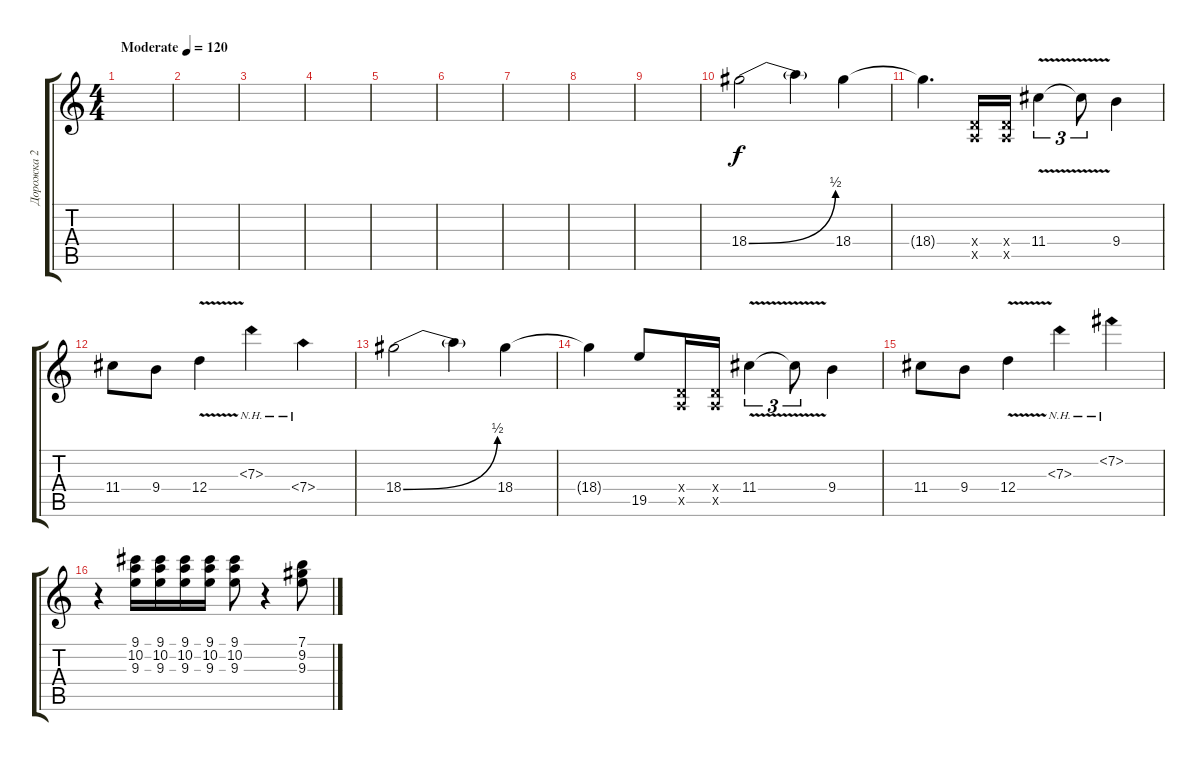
\track ("Дорожка 2" "Дорожка 2") {instrument overdrivenguitar}
\staff {score tabs}
\tuning (E4 B3 G3 D3 A2 D2) {hide}
\ts (4 4)
\tempo (120 "Moderate")
\clef g2
\ks c
|
|
|
|
|
|
|
|
|
18.4{be (bend 0 0 60 2)}.2 18.4{t}.4 18.4.4 |
18.4{t}.4{d} (0.4{x} 0.5{x}).16 (0.4{x} 0.5{x}).16 11.4{v}.4{tu (3 2)} 11.4{t}.8{tu (3 2)} 9.4.4 |
11.4.8 9.4.8 12.4{v}.4 7.3{nh}.4 7.4{nh}.4 |
18.4{be (bend 0 0 60 2)}.2 18.4{t}.4 18.4.4 |
18.4{t}.4 19.5.8 (0.4{x} 0.5{x}).16 (0.4{x} 0.5{x}).16 11.4{v}.4{tu (3 2)} 11.4{t}.8{tu (3 2)} 9.4.4 |
11.4.8 9.4.8 12.4{v}.4 7.3{nh}.4 7.2{nh}.4 |
r.4 (9.1 10.2 9.3).16 (9.1 10.2 9.3).16 (9.1 10.2 9.3).16 (9.1 10.2 9.3).16 (9.1 10.2 9.3).8 r.4 (7.1 9.2 9.3).8
